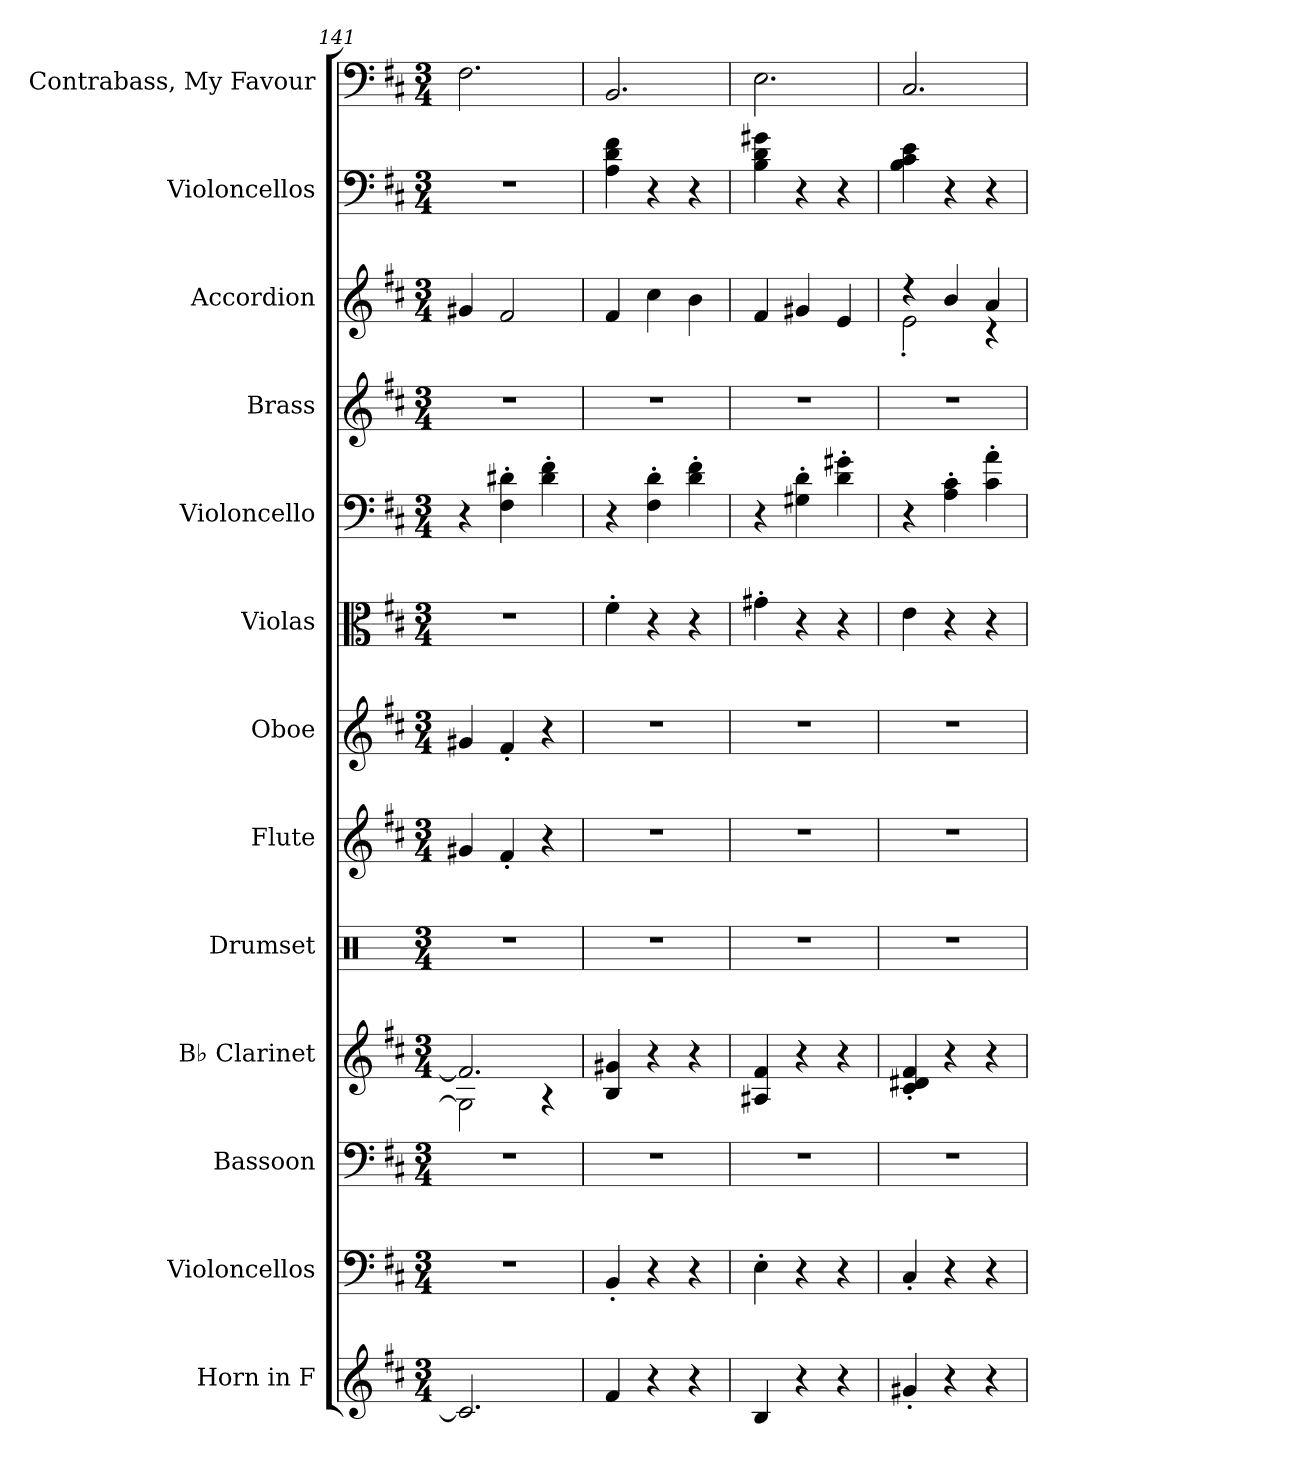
**kern	**kern	**kern	**kern	**kern	**kern	**kern	**kern	**kern	**kern	**kern	**kern	**kern
*part13	*part12	*part11	*part10	*part9	*part8	*part7	*part6	*part5	*part4	*part3	*part2	*part1
*staff13	*staff12	*staff11	*staff10	*staff9	*staff8	*staff7	*staff6	*staff5	*staff4	*staff3	*staff2	*staff1
*I"Horn in F	*I"Violoncellos	*I"Bassoon	*I"B♭ Clarinet	*I"Drumset	*I"Flute	*I"Oboe	*I"Violas	*I"Violoncello	*I"Brass	*I"Accordion	*I"Violoncellos	*I"Contrabass, My Favour
*	*I'Vcs.	*I'Bsn.	*I'B♭ Cl.	*I'D. Set	*I'Fl.	*I'Ob.	*I'Vlas.	*I'Vc.	*I'Br.	*I'Acc.	*I'Vcs.	*I'Cb.
*clefG2	*clefF4	*clefF4	*clefG2	*clefX	*clefG2	*clefG2	*clefC3	*clefF4	*clefG2	*clefG2	*clefF4	*clefF4
*ITrd4c7	*	*	*ITrd1c2	*	*	*	*	*	*	*	*	*ITrd7c12
*k[f#]	*k[f#c#]	*k[f#c#]	*k[]	*k[]	*k[f#c#]	*k[f#c#]	*k[f#c#]	*k[f#c#]	*k[f#c#]	*k[f#c#]	*k[f#c#]	*k[f#c#]
*M3/4	*M3/4	*M3/4	*M3/4	*M3/4	*M3/4	*M3/4	*M3/4	*M3/4	*M3/4	*M3/4	*M3/4	*M3/4
=141	=141	=141	=141	=141	=141	=141	=141	=141	=141	=141	=141	=141
*	*	*	*^	*	*	*	*	*	*	*	*	*
2.F#/]	2.r	2.r	2.e-/]	2F#\]	2.r	4g#X/	4g#X/	2.r	4r	2.r	4g#X/	2.r	2.FF#\
.	.	.	.	.	.	4f#'/	4f#'/	.	4F#\' 4d#X\'	.	2f#/	.	.
.	.	.	.	4r	.	4r	4r	.	4d#\' 4f#\'	.	.	.	.
*	*	*	*v	*v	*	*	*	*	*	*	*	*	*
!!LO:PB:g=z
=142	=142	=142	=142	=142	=142	=142	=142	=142	=142	=142	=142	=142
4B/	4BB'/	2.r	4A/ 4f#X/	2.r	2.r	2.r	4f#'\	4r	2.r	4f#/	4A\ 4d\ 4f#\	2.BBB/
4r	4r	.	4r	.	.	.	4r	4F#\' 4d\'	.	4cc#\	4r	.
4r	4r	.	4r	.	.	.	4r	4d\' 4f#\'	.	4b\	4r	.
=143	=143	=143	=143	=143	=143	=143	=143	=143	=143	=143	=143	=143
4E/	4E'\	2.r	4G#X/ 4e/	2.r	2.r	2.r	4g#X'\	4r	2.r	4f#/	4B\ 4d\ 4g#X\	2.EE\
4r	4r	.	4r	.	.	.	4r	4G#X\' 4d\'	.	4g#X/	4r	.
4r	4r	.	4r	.	.	.	4r	4d\' 4g#X\'	.	4e/	4r	.
=144	=144	=144	=144	=144	=144	=144	=144	=144	=144	=144	=144	=144
*	*	*	*	*	*	*	*	*	*	*^	*	*
4c#X'/	4C#'/	2.r	4B/' 4c#X/' 4e/'	2.r	2.r	2.r	4e\	4r	2.r	4r	2e'\	4B\ 4c#\ 4e\	2.CC#/
4r	4r	.	4r	.	.	.	4r	4A\' 4c#\'	.	4b/	.	4r	.
4r	4r	.	4r	.	.	.	4r	4c#\' 4a\'	.	4a/	4r	4r	.
*	*	*	*	*	*	*	*	*	*	*v	*v	*	*
=	=	=	=	=	=	=	=	=	=	=	=	=
*-	*-	*-	*-	*-	*-	*-	*-	*-	*-	*-	*-	*-
